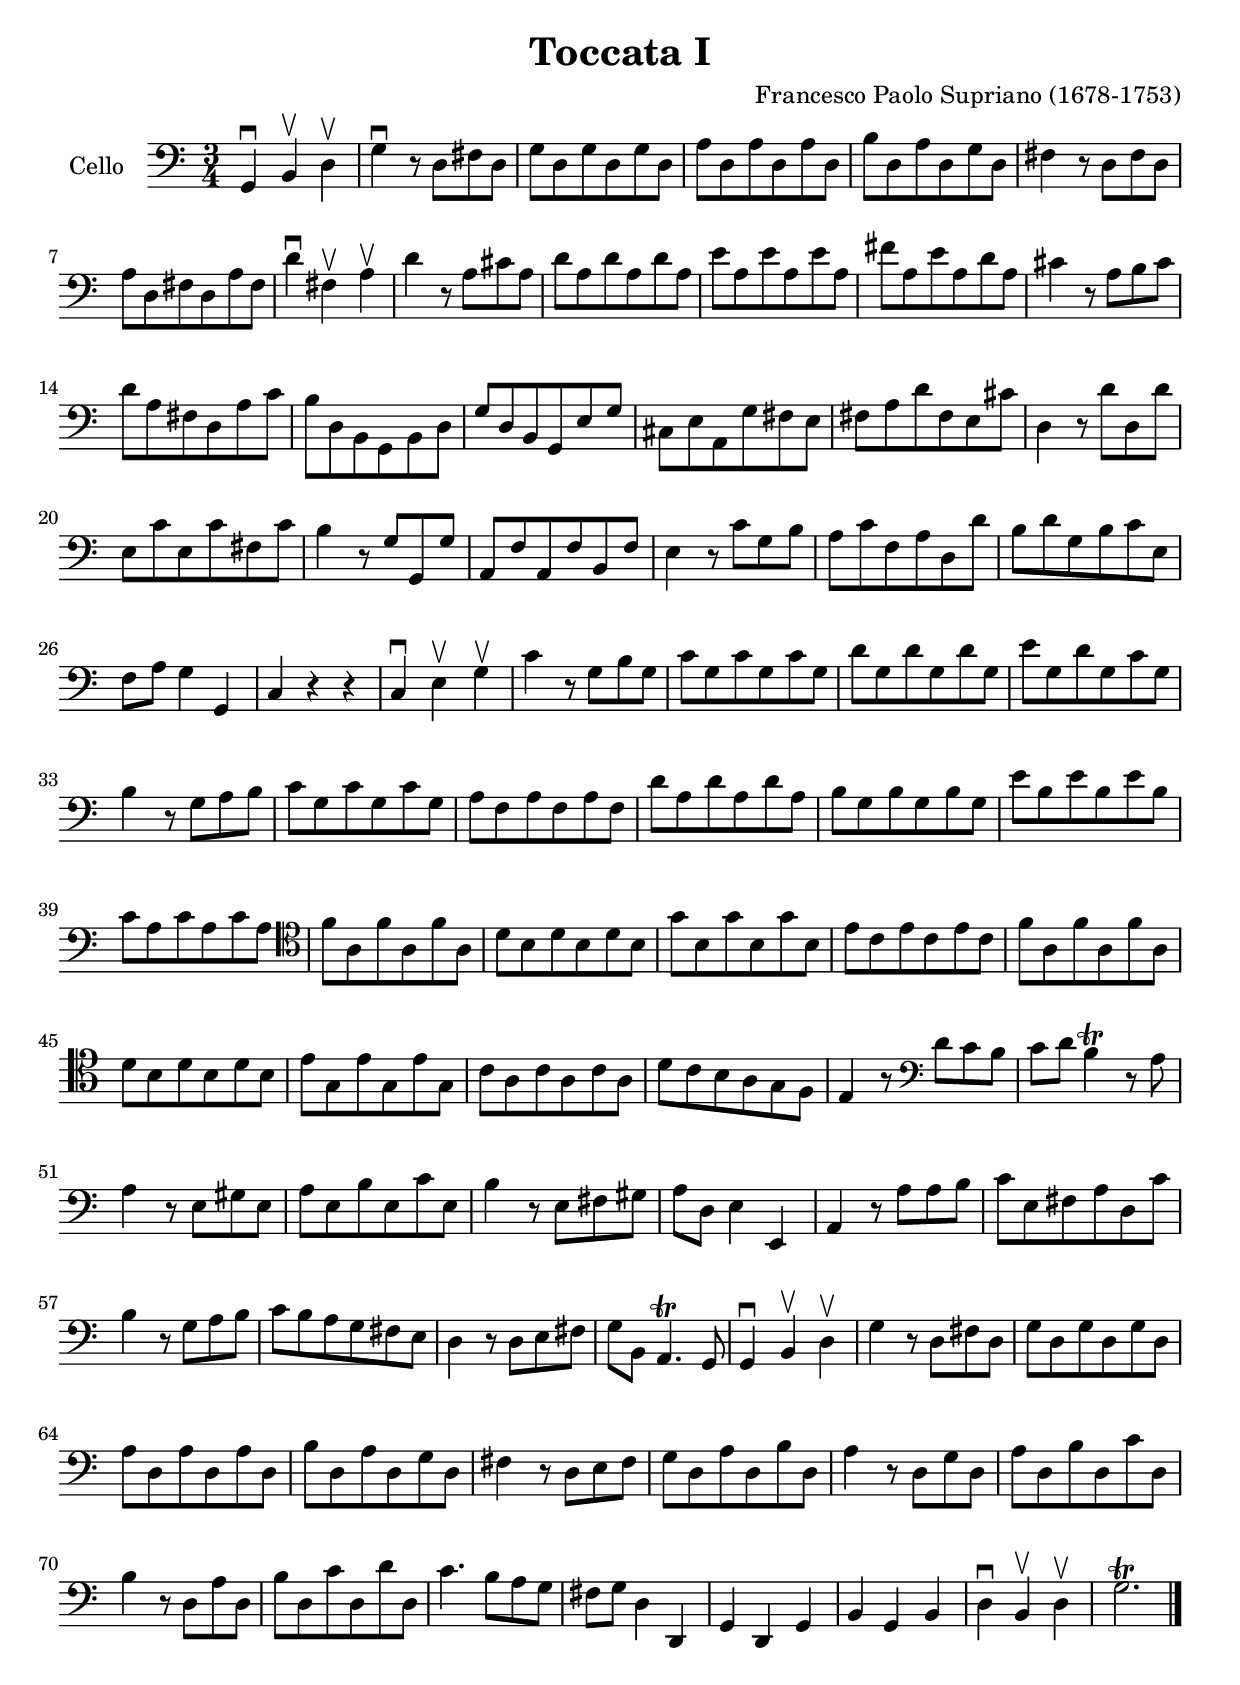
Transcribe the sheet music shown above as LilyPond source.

#(set-global-staff-size 21)

\version "2.18.2"

\header {
  title    = "Toccata I"
  composer = "Francesco Paolo Supriano (1678-1753)"
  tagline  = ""
}

\language "italiano"

\score {
  \new Staff
   \with {instrumentName = #"Cello "}
   {
   \override Hairpin.to-barline = ##f
   \time 3/4
   \key do \major
   \clef bass
   sol,4\downbow si,4\upbow re4\upbow                              % 1
   sol4\downbow r8 re8 fad8 re8                                    % 2
   sol8 re8 sol8 re8 sol8 re8                                      % 3
   la8 re8 la8 re8 la8 re8                                         % 4
   si8 re8 la8 re8 sol8 re8                                        % 5
   fad4 r8 re8 fad8 re8                                            % 6
   la8 re8 fad8 re8 la8 fad8                                       % 7
   re'4\downbow fad4\upbow la4\upbow                               % 8
   re'4 r8 la8 dod'8 la8                                           % 9
   re'8 la8 re'8 la8 re'8 la8                                      % 10
   mi'8 la8 mi'8 la8 mi'8 la8                                      % 11
   fad'8 la8 mi'8 la8 re'8 la8                                     % 12
   dod'4 r8 la8 si8 dod'8                                          % 13
   re'8 la8 fad8 re8 la8 do'8                                      % 14
   si8 re8 si,8 sol,8 si,8 re8                                     % 15
   sol8 re8 si,8 sol,8 mi8 sol8                                    % 16
   dod8 mi8 la,8 sol8 fad8 mi8                                     % 17
   fad8 la8 re'8 fad8 mi8 dod'8                                    % 18
   re4 r8 re'8 re8 re'8                                            % 19
   mi8 do'8 mi8 do'8 fad8 do'8                                     % 20
   si4 r8 sol8 sol,8 sol8                                          % 21
   la,8 fa8 la,8 fa8 si,8 fa8                                      % 22
   mi4 r8 do'8 sol8 si8                                            % 23
   la8 do'8 fa8 la8 re8 re'8                                       % 24
   si8 re'8 sol8 si8 do'8 mi8                                      % 25
   fa8 la8 sol4 sol,4                                              % 26
   do4 r4 r4                                                       % 27
   do4\downbow mi4\upbow sol4\upbow                                % 28
   do'4 r8 sol8 si8 sol8                                           % 29
   do'8 sol8 do'8 sol8 do'8 sol8                                   % 30
   re'8 sol8 re'8 sol8 re'8 sol8                                   % 31
   mi'8 sol8 re'8 sol8 do'8 sol8                                   % 32
   si4 r8 sol8 la8 si8                                             % 33
   do'8 sol8 do'8 sol8 do'8 sol8                                   % 34
   la8 fa8 la8 fa8 la8 fa8                                         % 35
   re'8 la8 re'8 la8 re'8 la8                                      % 36
   si8 sol8 si8 sol8 si8 sol8                                      % 37
   mi'8 si8 mi'8 si8 mi'8 si8                                      % 38
   do'8 la8 do'8 la8 do'8 la8                                      % 39
   \clef tenor
   fa'8 la8 fa'8 la8 fa'8 la8                                      % 40
   re'8 si8 re'8 si8 re'8 si8                                      % 41
   sol'8 si8 sol'8 si8 sol'8 si8                                   % 42
   mi'8 do'8 mi'8 do'8 mi'8 do'8                                   % 43
   fa'8 la8 fa'8 la8 fa'8 la8                                      % 44
   re'8 si8 re'8 si8 re'8 si8                                      % 45
   mi'8 sol8 mi'8 sol8 mi'8 sol8                                   % 46
   do'8 la8 do'8 la8 do'8 la8                                      % 47
   re'8 do'8 si8 la8 sol8 fa8                                      % 48
   mi4 r8
   \clef bass
   re'8 do'8 si8                                                   % 49
   do'8 re'8 si4\trill r8 la8                                      % 50
   la4 r8 mi8 sold8 mi8                                            % 51
   la8 mi8 si8 mi8 do'8 mi8                                        % 52
   si4 r8 mi8 fad8 sold8                                           % 53
   la8 re8 mi4 mi,4                                                % 54
   la,4 r8 la8 la8 si8                                             % 55
   do'8 mi8 fad8 la8 re8 do'8                                      % 56
   si4 r8 sol8 la8 si8                                             % 57
   do'8 si8 la8 sol8 fad8 mi8                                      % 58
   re4 r8 re8 mi8 fad8                                             % 59
   sol8 si,8 la,4.\trill sol,8                                     % 60
   sol,4\downbow si,4\upbow re4\upbow                              % 61
   sol4 r8 re8 fad8 re8                                            % 62
   sol8 re8 sol8 re8 sol8 re8                                      % 63
   la8 re8 la8 re8 la8 re8                                         % 64
   si8 re8 la8 re8 sol8 re8                                        % 65
   fad4 r8 re8 mi8 fad8                                            % 66
   sol8 re8 la8 re8 si8 re8                                        % 67
   la4 r8 re8 sol8 re8                                             % 68
   la8 re8 si8 re8 do'8 re8                                        % 69
   si4 r8 re8 la8 re8                                              % 70
   si8 re8 do'8 re8 re'8 re8                                       % 71
   do'4. si8 la8 sol8                                              % 72
   fad8 sol8 re4 re,4                                              % 73
   sol,4 re,4 sol,4                                                % 74
   si,4 sol,4 si,4                                                 % 75
   re4\downbow si,4\upbow re4\upbow                                % 76
   sol2.\trill                                                     % 77
   \bar "|."
 }
}
